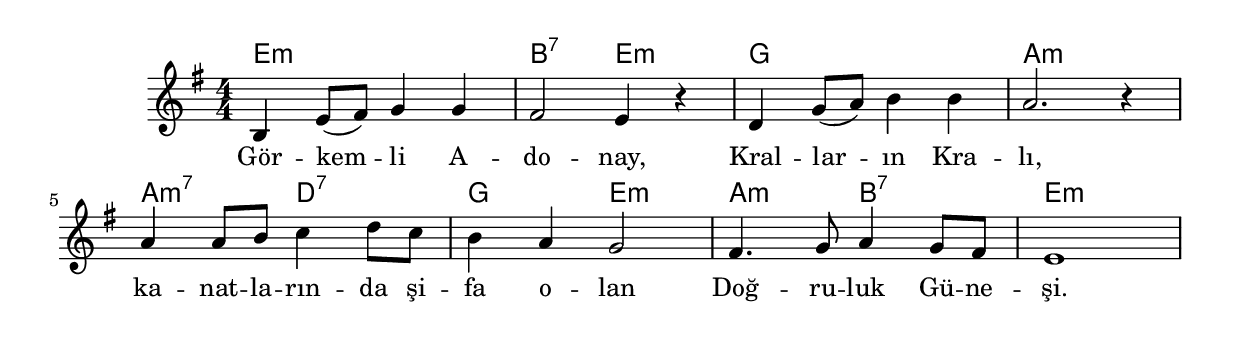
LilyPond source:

\version "2.18.2"

Melody = \relative c' {
  \clef "treble"
  \key g \major
  \numericTimeSignature \time 4/4
  | b4 e8( fis) g4 g
  | fis2 e4 r
  | d4 g8( a) b4 b
  | a2. r4
  | a4 a8 b c4 d8 c
  | b4 a g2
  | fis4. g8 a4 g8 fis
  | e1
}

Chords = \chordmode {
  | e1:m | b2:7 e:m
  | g1 | a:m
  | a2:m7 d:7 | g2 e:m
  | a2:m b:7 | e1:m
}

LyricsOne = \lyricmode {
  Gör -- kem -- li A -- do -- nay,
  Kral -- lar -- ın Kra -- lı,
  ka -- nat -- la -- rın -- da şi -- fa o -- lan
  Doğ -- ru -- luk Gü -- ne -- şi.
}

\score {
  <<
    \context ChordNames = "Chords" \Chords
    \new Staff {
      \context Staff
      <<
        \context Voice = "Melody" \Melody
        \new Lyrics \lyricsto "Melody" \LyricsOne
      >>
    }
  >>
}
